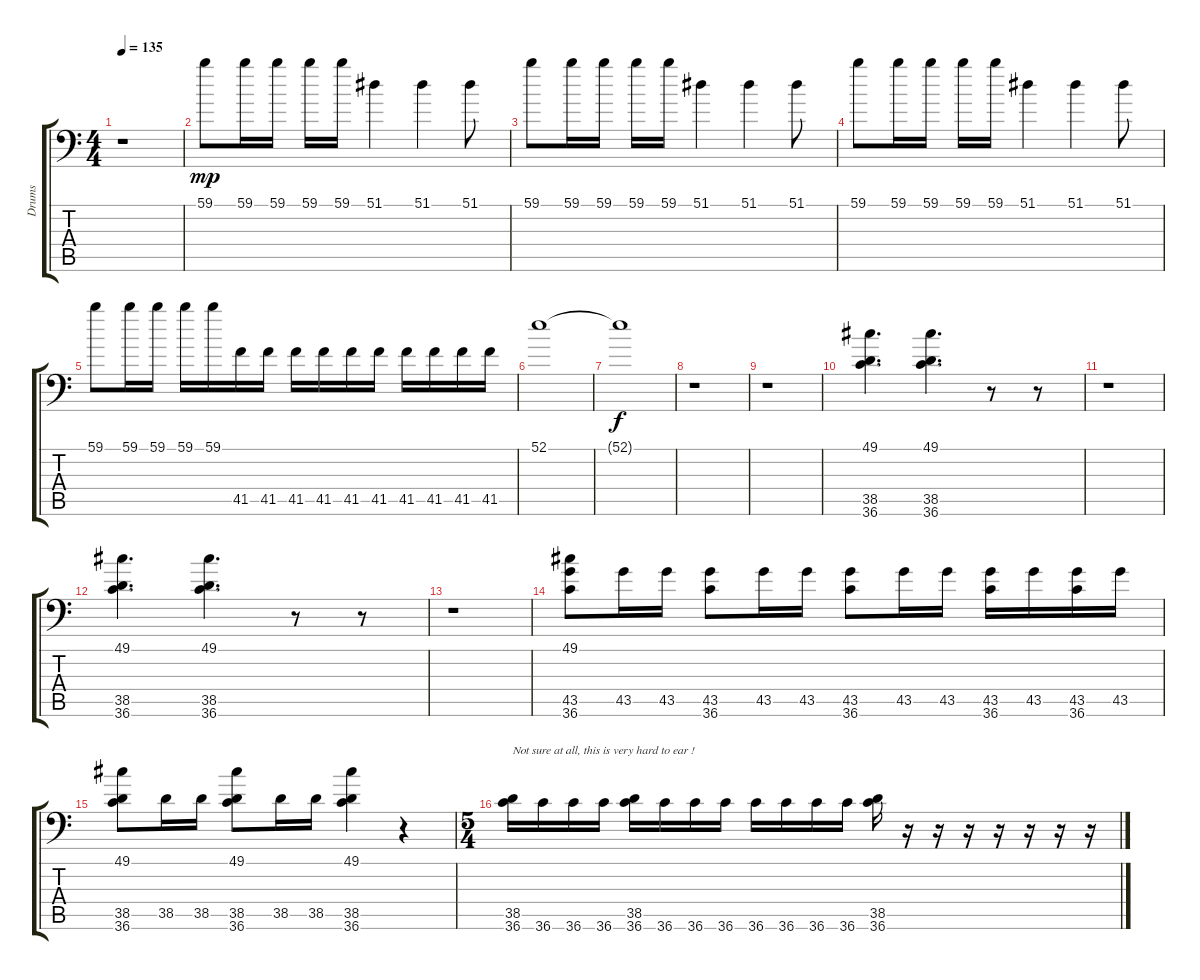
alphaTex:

\track ("Drums" "Drums") {instrument acousticgrandpiano}
\staff {score tabs}
\tuning (C-1 C-1 C-1 C-1 C-1 C-1) {hide}
\ts (4 4)
\tempo 135
\clef f4
\ks c
r.1{dy f} |
59.1.8{dy mp} 59.1.16 59.1.16 59.1.16 59.1.16 51.1.4 51.1.4 51.1.8 |
59.1.8 59.1.16 59.1.16 59.1.16 59.1.16 51.1.4 51.1.4 51.1.8 |
59.1.8 59.1.16 59.1.16 59.1.16 59.1.16 51.1.4 51.1.4 51.1.8 |
59.1.8 59.1.16 59.1.16 59.1.16 59.1.16 41.5.16 41.5.16 41.5.16 41.5.16 41.5.16 41.5.16 41.5.16 41.5.16 41.5.16 41.5.16 |
52.1.1 |
52.1{t}.1{dy f} |
r.1 |
r.1 |
(49.1 38.5 36.6).4{d} (49.1 38.5 36.6).4{d} r.8 r.8 |
r.1 |
(49.1 38.5 36.6).4{d} (49.1 38.5 36.6).4{d} r.8 r.8 |
r.1 |
(49.1 43.5 36.6).8 43.5.16 43.5.16 (43.5 36.6).8 43.5.16 43.5.16 (43.5 36.6).8 43.5.16 43.5.16 (43.5 36.6).16 43.5.16 (43.5 36.6).16 43.5.16 |
(49.1 38.5 36.6).8 38.5.16 38.5.16 (49.1 38.5 36.6).8 38.5.16 38.5.16 (49.1 38.5 36.6).4 r.4 |
\ts (5 4)
(38.5 36.6).16{txt "Not sure at all, this is very hard to ear !"} 36.6.16 36.6.16 36.6.16 (38.5 36.6).16 36.6.16 36.6.16 36.6.16 36.6.16 36.6.16 36.6.16 36.6.16 (38.5 36.6).16 r.16 r.16 r.16 r.16 r.16 r.16 r.16
